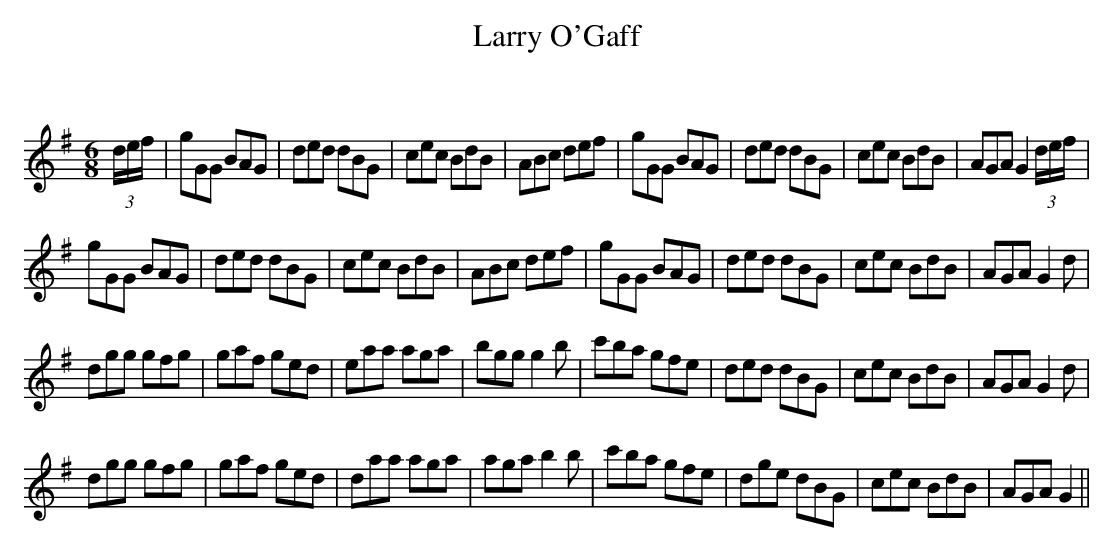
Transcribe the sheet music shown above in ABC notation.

X:1
T: Larry O'Gaff
C:
Q:180
K:G
M:6/8
L:1/16
(3def|g2G2G2 B2A2G2|d2e2d2 d2B2G2|c2e2c2 B2d2B2|A2B2c2 d2e2f2|g2G2G2 B2A2G2|d2e2d2 d2B2G2|c2e2c2 B2d2B2|A2G2A2 G4(3def|
g2G2G2 B2A2G2|d2e2d2 d2B2G2|c2e2c2 B2d2B2|A2B2c2 d2e2f2|g2G2G2 B2A2G2|d2e2d2 d2B2G2|c2e2c2 B2d2B2|A2G2A2 G4d2|
d2g2g2 g2f2g2|g2a2f2 g2e2d2|e2a2a2 a2g2a2|b2g2g2 g4b2|c'2b2a2 g2f2e2|d2e2d2 d2B2G2|c2e2c2 B2d2B2|A2G2A2 G4d2|
d2g2g2 g2f2g2|g2a2f2 g2e2d2|d2a2a2 a2g2a2|a2g2a2 b4b2|c'2b2a2 g2f2e2|d2g2e2 d2B2G2|c2e2c2 B2d2B2|A2G2A2 G4||
